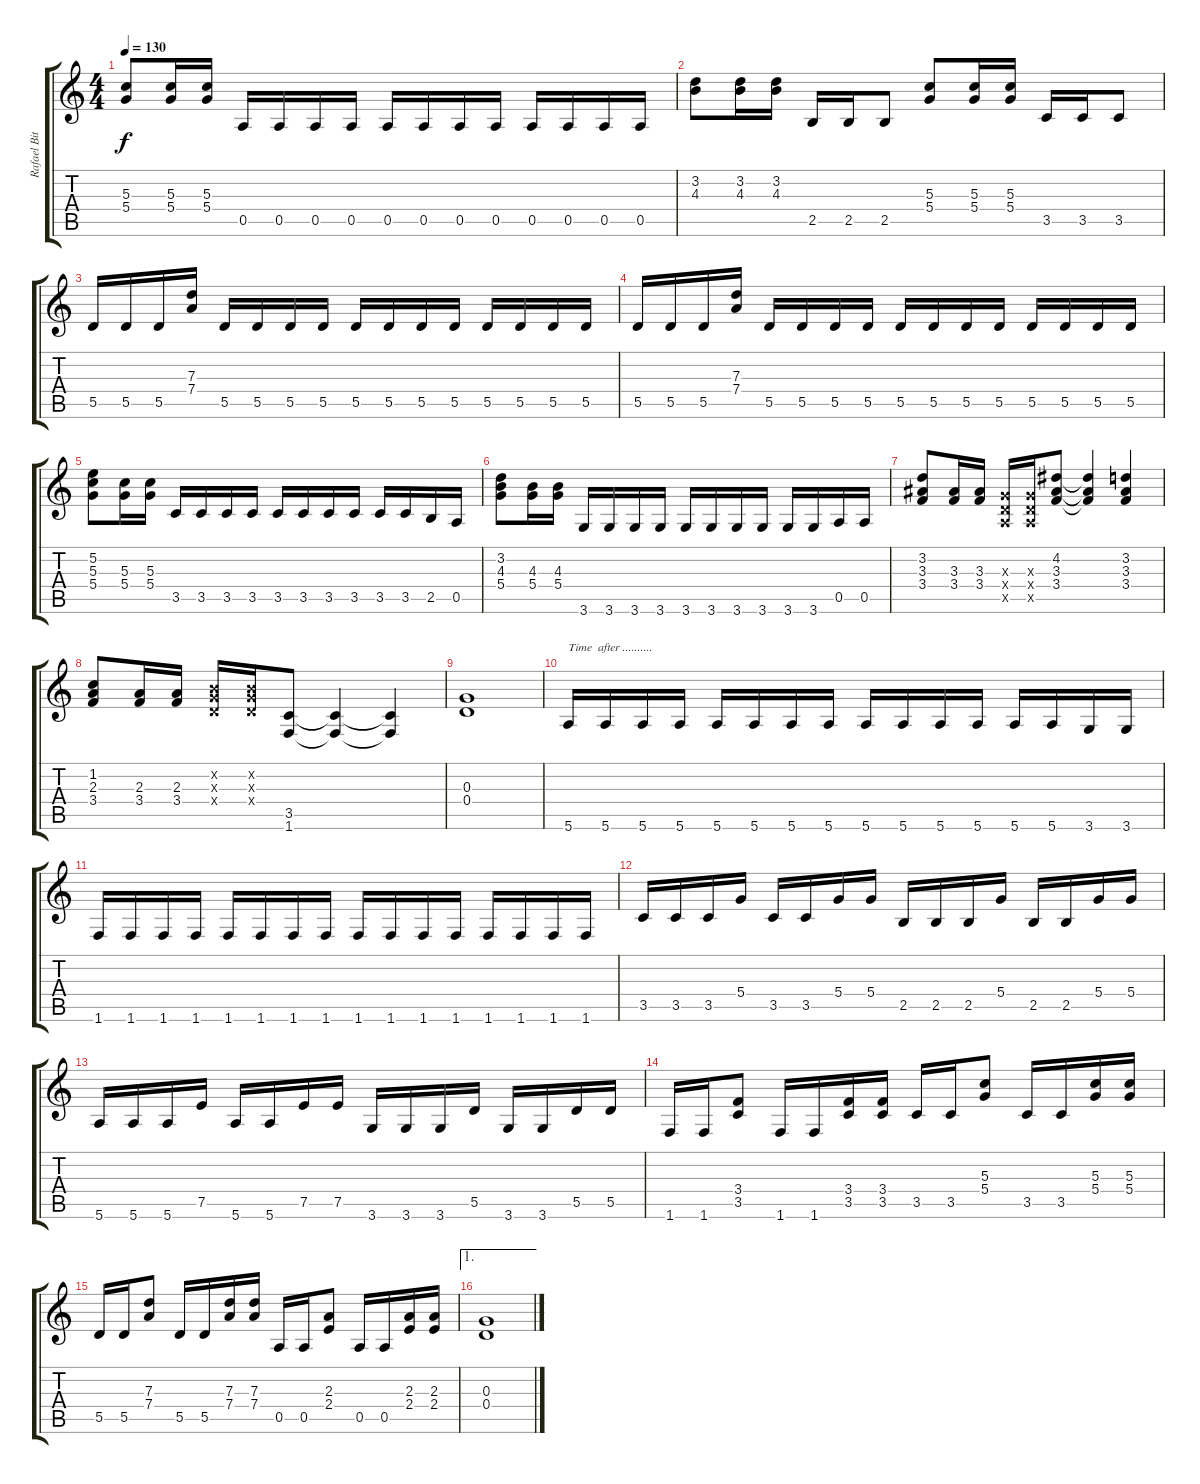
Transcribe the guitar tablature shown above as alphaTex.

\track ("Rafael Bittencourt" "Rafael Bit") {instrument distortionguitar}
\staff {score tabs}
\tuning (E4 B3 G3 D3 A2 E2) {hide}
\ts (4 4)
\tempo 130
\clef g2
\ks c
(5.3 5.4).8{dy f} (5.3 5.4).16 (5.3 5.4).16 0.5.16 0.5.16 0.5.16 0.5.16 0.5.16 0.5.16 0.5.16 0.5.16 0.5.16 0.5.16 0.5.16 0.5.16 |
(3.2 4.3).8 (3.2 4.3).16 (3.2 4.3).16 2.5.16 2.5.16 2.5.8 (5.3 5.4).8 (5.3 5.4).16 (5.3 5.4).16 3.5.16 3.5.16 3.5.8 |
5.5.16 5.5.16 5.5.16 (7.3 7.4).16 5.5.16 5.5.16 5.5.16 5.5.16 5.5.16 5.5.16 5.5.16 5.5.16 5.5.16 5.5.16 5.5.16 5.5.16 |
5.5.16 5.5.16 5.5.16 (7.3 7.4).16 5.5.16 5.5.16 5.5.16 5.5.16 5.5.16 5.5.16 5.5.16 5.5.16 5.5.16 5.5.16 5.5.16 5.5.16 |
(5.2 5.3 5.4).8 (5.3 5.4).16 (5.3 5.4).16 3.5.16 3.5.16 3.5.16 3.5.16 3.5.16 3.5.16 3.5.16 3.5.16 3.5.16 3.5.16 2.5.16 0.5.16 |
(3.2 4.3 5.4).8 (4.3 5.4).16 (4.3 5.4).16 3.6.16 3.6.16 3.6.16 3.6.16 3.6.16 3.6.16 3.6.16 3.6.16 3.6.16 3.6.16 0.5.16 0.5.16 |
(3.2 3.3 3.4).8 (3.3 3.4).16 (3.3 3.4).16 (0.3{x} 0.4{x} 0.5{x}).16 (0.3{x} 0.4{x} 0.5{x}).16 (4.2 3.3 3.4).8 (4.2{t} 3.3{t} 3.4{t}).4 (3.2 3.3 3.4).4 |
(1.2 2.3 3.4).8 (2.3 3.4).16 (2.3 3.4).16 (0.2{x} 0.3{x} 0.4{x}).16 (0.2{x} 0.3{x} 0.4{x}).16 (3.5 1.6).8 (3.5{t} 1.6{t}).4 (3.5{t} 1.6{t}).4 |
(0.3 0.4).1 |
5.6.16{txt "Time  after .........."} 5.6.16 5.6.16 5.6.16 5.6.16 5.6.16 5.6.16 5.6.16 5.6.16 5.6.16 5.6.16 5.6.16 5.6.16 5.6.16 3.6.16 3.6.16 |
1.6.16 1.6.16 1.6.16 1.6.16 1.6.16 1.6.16 1.6.16 1.6.16 1.6.16 1.6.16 1.6.16 1.6.16 1.6.16 1.6.16 1.6.16 1.6.16 |
3.5.16 3.5.16 3.5.16 5.4.16 3.5.16 3.5.16 5.4.16 5.4.16 2.5.16 2.5.16 2.5.16 5.4.16 2.5.16 2.5.16 5.4.16 5.4.16 |
5.6.16 5.6.16 5.6.16 7.5.16 5.6.16 5.6.16 7.5.16 7.5.16 3.6.16 3.6.16 3.6.16 5.5.16 3.6.16 3.6.16 5.5.16 5.5.16 |
1.6.16 1.6.16 (3.4 3.5).8 1.6.16 1.6.16 (3.4 3.5).16 (3.4 3.5).16 3.5.16 3.5.16 (5.3 5.4).8 3.5.16 3.5.16 (5.3 5.4).16 (5.3 5.4).16 |
5.5.16 5.5.16 (7.3 7.4).8 5.5.16 5.5.16 (7.3 7.4).16 (7.3 7.4).16 0.5.16 0.5.16 (2.3 2.4).8 0.5.16 0.5.16 (2.3 2.4).16 (2.3 2.4).16 |
\ae 1
(0.3 0.4).1
